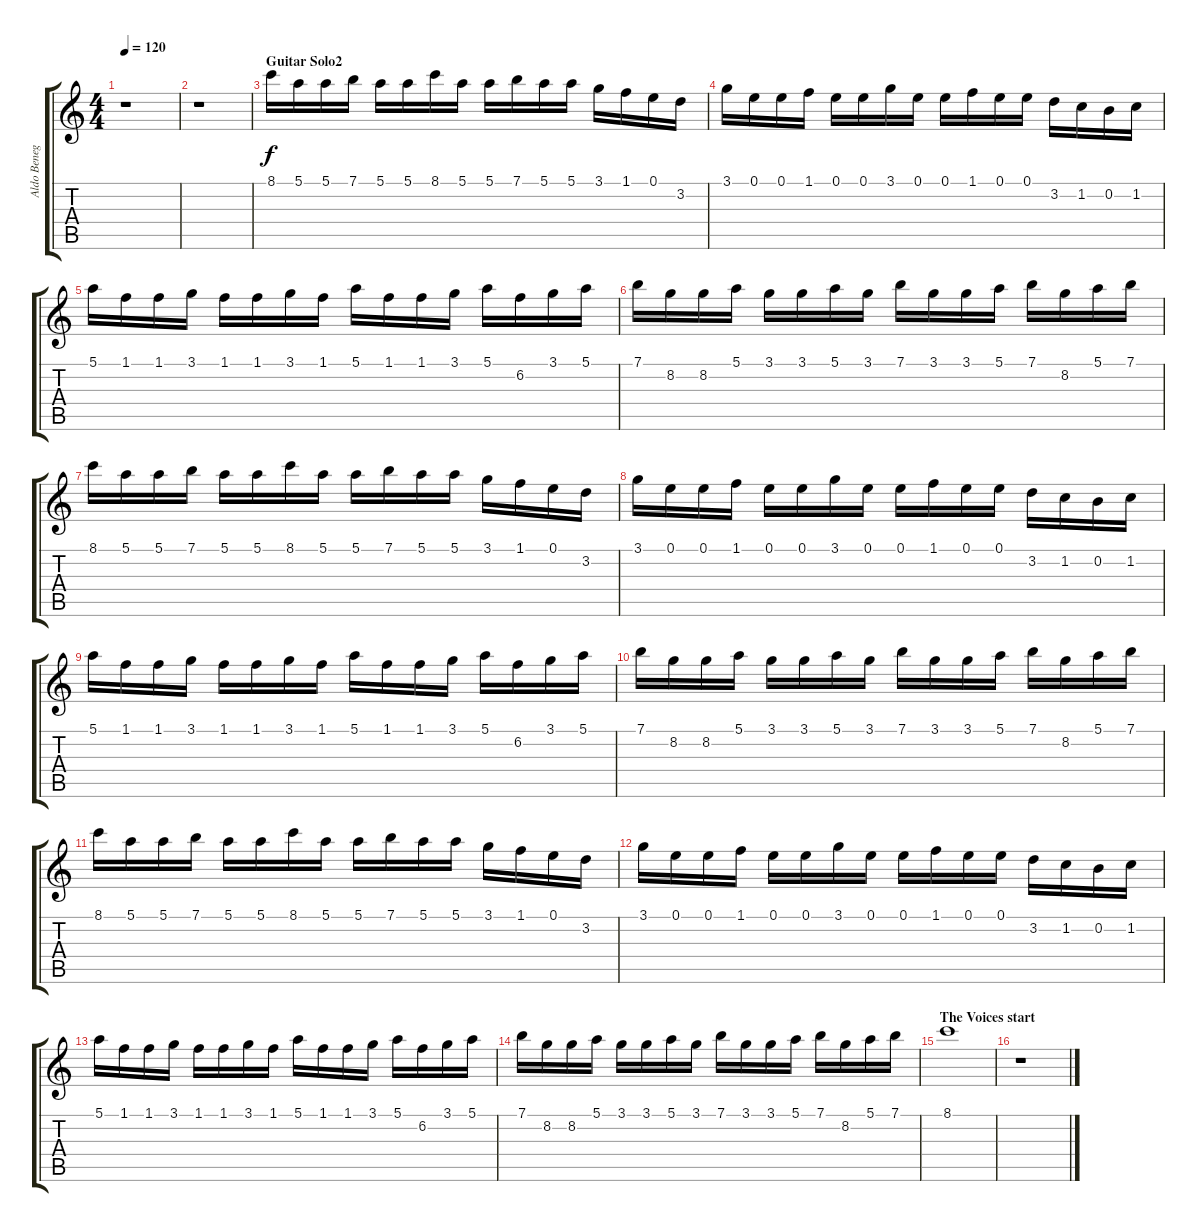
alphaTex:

\track ("Aldo Benegas" "Aldo Beneg") {instrument distortionguitar}
\staff {score tabs}
\tuning (E4 B3 G3 D3 A2 E2) {hide}
\ts (4 4)
\tempo 120
\clef g2
\ks c
r.1{dy f} |
r.1 |
\section ("" "Guitar Solo2")
8.1.16 5.1.16 5.1.16 7.1.16 5.1.16 5.1.16 8.1.16 5.1.16 5.1.16 7.1.16 5.1.16 5.1.16 3.1.16 1.1.16 0.1.16 3.2.16 |
3.1.16 0.1.16 0.1.16 1.1.16 0.1.16 0.1.16 3.1.16 0.1.16 0.1.16 1.1.16 0.1.16 0.1.16 3.2.16 1.2.16 0.2.16 1.2.16 |
5.1.16 1.1.16 1.1.16 3.1.16 1.1.16 1.1.16 3.1.16 1.1.16 5.1.16 1.1.16 1.1.16 3.1.16 5.1.16 6.2.16 3.1.16 5.1.16 |
7.1.16 8.2.16 8.2.16 5.1.16 3.1.16 3.1.16 5.1.16 3.1.16 7.1.16 3.1.16 3.1.16 5.1.16 7.1.16 8.2.16 5.1.16 7.1.16 |
8.1.16 5.1.16 5.1.16 7.1.16 5.1.16 5.1.16 8.1.16 5.1.16 5.1.16 7.1.16 5.1.16 5.1.16 3.1.16 1.1.16 0.1.16 3.2.16 |
3.1.16 0.1.16 0.1.16 1.1.16 0.1.16 0.1.16 3.1.16 0.1.16 0.1.16 1.1.16 0.1.16 0.1.16 3.2.16 1.2.16 0.2.16 1.2.16 |
5.1.16 1.1.16 1.1.16 3.1.16 1.1.16 1.1.16 3.1.16 1.1.16 5.1.16 1.1.16 1.1.16 3.1.16 5.1.16 6.2.16 3.1.16 5.1.16 |
7.1.16 8.2.16 8.2.16 5.1.16 3.1.16 3.1.16 5.1.16 3.1.16 7.1.16 3.1.16 3.1.16 5.1.16 7.1.16 8.2.16 5.1.16 7.1.16 |
8.1.16 5.1.16 5.1.16 7.1.16 5.1.16 5.1.16 8.1.16 5.1.16 5.1.16 7.1.16 5.1.16 5.1.16 3.1.16 1.1.16 0.1.16 3.2.16 |
3.1.16 0.1.16 0.1.16 1.1.16 0.1.16 0.1.16 3.1.16 0.1.16 0.1.16 1.1.16 0.1.16 0.1.16 3.2.16 1.2.16 0.2.16 1.2.16 |
5.1.16 1.1.16 1.1.16 3.1.16 1.1.16 1.1.16 3.1.16 1.1.16 5.1.16 1.1.16 1.1.16 3.1.16 5.1.16 6.2.16 3.1.16 5.1.16 |
7.1.16 8.2.16 8.2.16 5.1.16 3.1.16 3.1.16 5.1.16 3.1.16 7.1.16 3.1.16 3.1.16 5.1.16 7.1.16 8.2.16 5.1.16 7.1.16 |
\section ("" "The Voices start")
8.1.1 |
r.1
